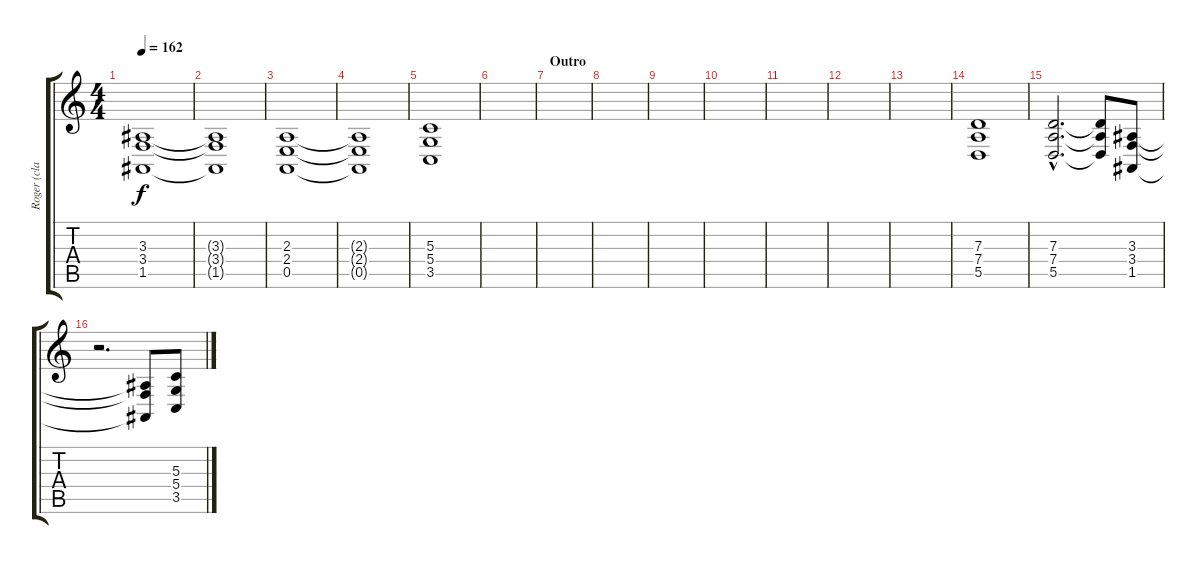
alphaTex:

\track ("Roger (clavier)" "Roger (cla") {instrument stringensemble1}
\staff {score tabs}
\tuning (E4 B3 G3 D3 A2 E2) {hide}
\ts (4 4)
\tempo 162
\clef g2
\ks c
(3.3 3.4 1.5).1{dy f} |
(3.3{t} 3.4{t} 1.5{t}).1 |
(2.3 2.4 0.5).1 |
(2.3{t} 2.4{t} 0.5{t}).1 |
(5.3 5.4 3.5).1 |
|
\section ("" "Outro")
|
|
|
|
|
|
|
(7.3 7.4 5.5).1{volume 12} |
(7.3{hac} 7.4{hac} 5.5{hac}).2{d} (7.3{t} 7.4{t} 5.5{t}).8 (3.3 3.4 1.5).8 |
r.2{d} (3.3{t} 3.4{t} 1.5{t}).8 (5.3 5.4 3.5).8
